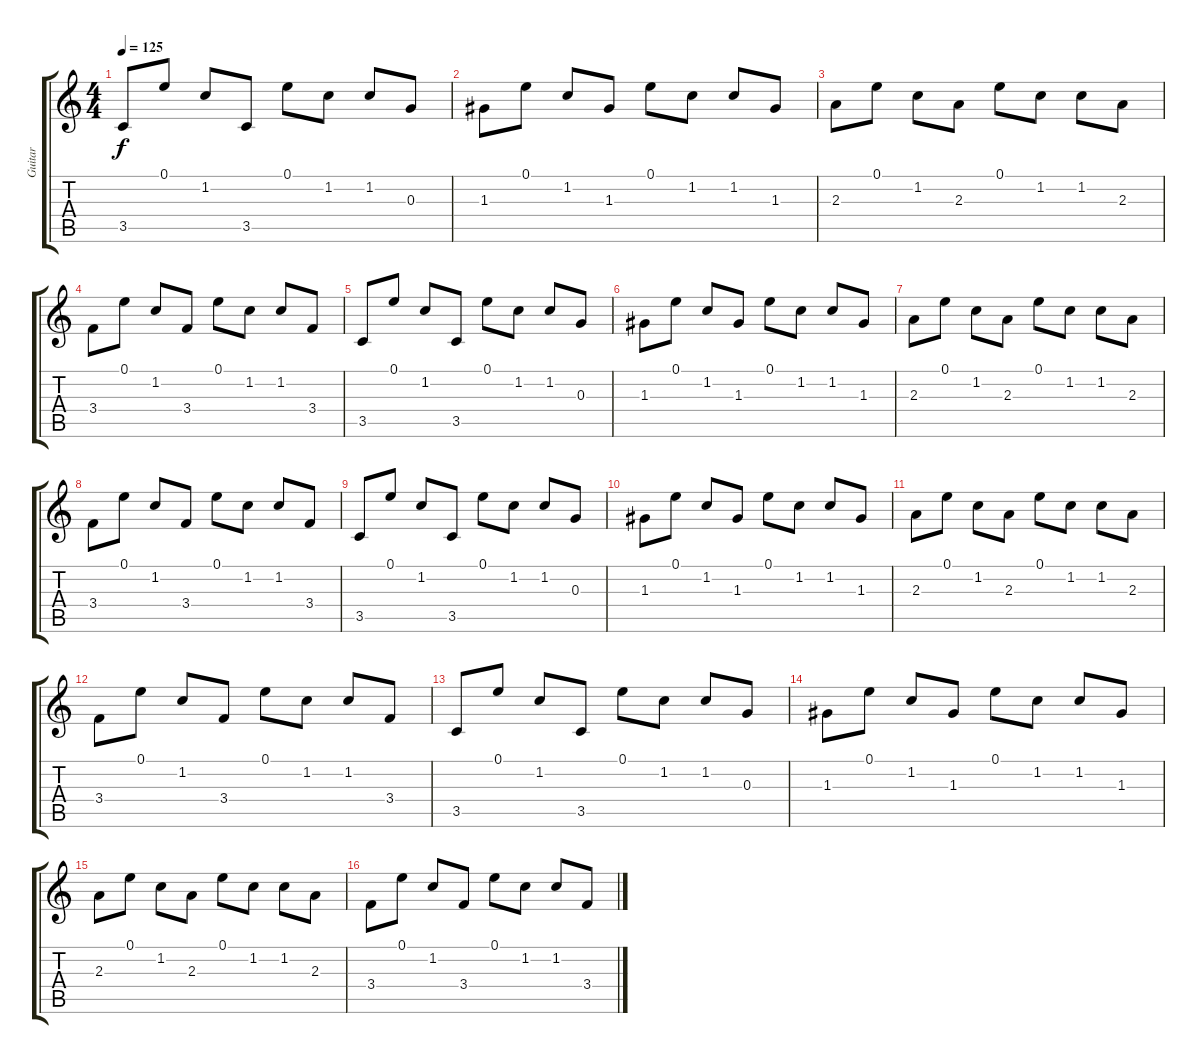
\track ("Guitar" "Guitar") {instrument acousticguitarsteel}
\staff {score tabs}
\tuning (E4 B3 G3 D3 A2 E2) {hide}
\ts (4 4)
\tempo 125
\clef g2
\ks c
3.5.8{dy f instrument acousticguitarsteel} 0.1.8 1.2.8 3.5.8 0.1.8 1.2.8 1.2.8 0.3.8 |
1.3.8 0.1.8 1.2.8 1.3.8 0.1.8 1.2.8 1.2.8 1.3.8 |
2.3.8 0.1.8 1.2.8 2.3.8 0.1.8 1.2.8 1.2.8 2.3.8 |
3.4.8 0.1.8 1.2.8 3.4.8 0.1.8 1.2.8 1.2.8 3.4.8 |
3.5.8 0.1.8 1.2.8 3.5.8 0.1.8 1.2.8 1.2.8 0.3.8 |
1.3.8 0.1.8 1.2.8 1.3.8 0.1.8 1.2.8 1.2.8 1.3.8 |
2.3.8 0.1.8 1.2.8 2.3.8 0.1.8 1.2.8 1.2.8 2.3.8 |
3.4.8 0.1.8 1.2.8 3.4.8 0.1.8 1.2.8 1.2.8 3.4.8 |
3.5.8 0.1.8 1.2.8 3.5.8 0.1.8 1.2.8 1.2.8 0.3.8 |
1.3.8 0.1.8 1.2.8 1.3.8 0.1.8 1.2.8 1.2.8 1.3.8 |
2.3.8 0.1.8 1.2.8 2.3.8 0.1.8 1.2.8 1.2.8 2.3.8 |
3.4.8 0.1.8 1.2.8 3.4.8 0.1.8 1.2.8 1.2.8 3.4.8 |
3.5.8 0.1.8 1.2.8 3.5.8 0.1.8 1.2.8 1.2.8 0.3.8 |
1.3.8 0.1.8 1.2.8 1.3.8 0.1.8 1.2.8 1.2.8 1.3.8 |
2.3.8 0.1.8 1.2.8 2.3.8 0.1.8 1.2.8 1.2.8 2.3.8 |
3.4.8 0.1.8 1.2.8 3.4.8 0.1.8 1.2.8 1.2.8 3.4.8
